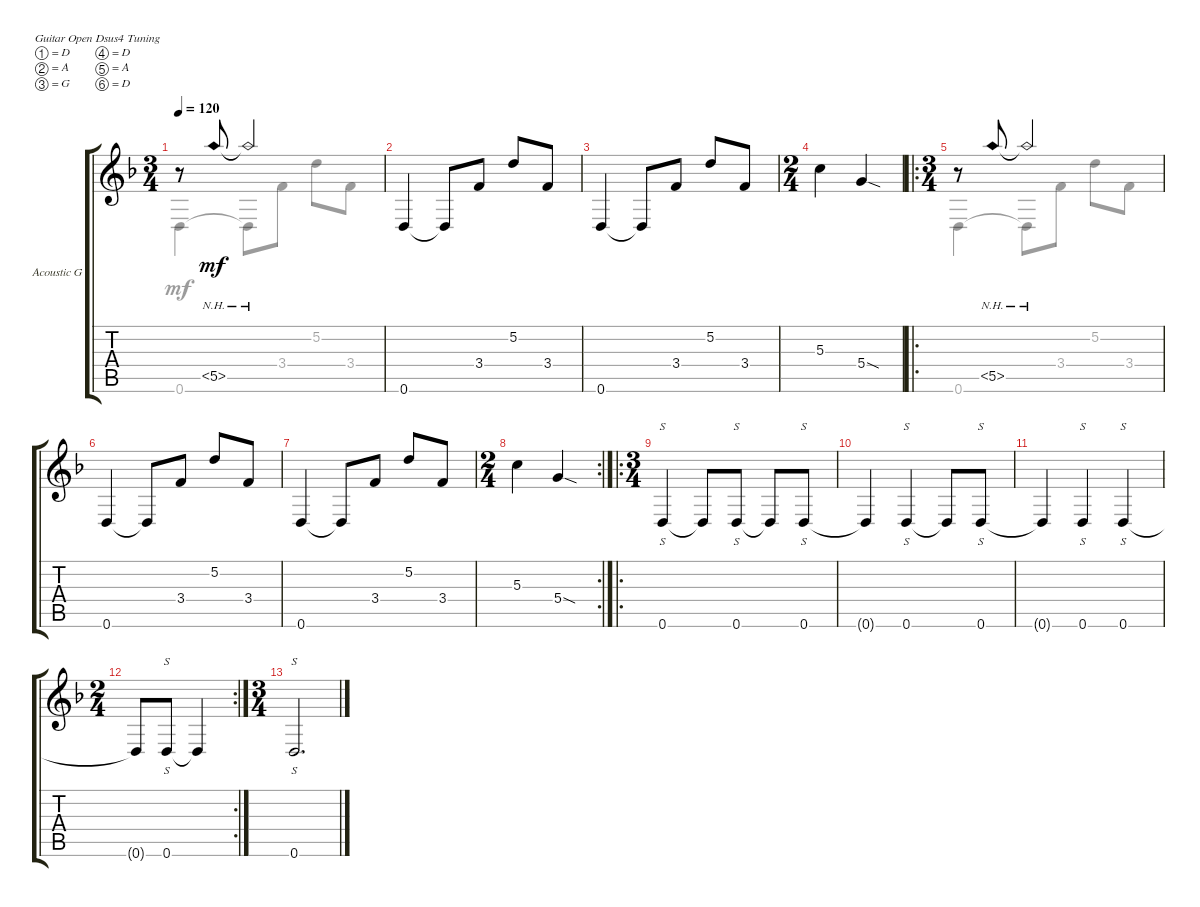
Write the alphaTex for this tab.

\bracketExtendMode groupsimilarinstruments
\firstSystemTrackNameOrientation horizontal
\otherSystemsTrackNameOrientation horizontal
\track ("Acoustic Guitar" "Acoustic G") {instrument acousticgrandpiano}
\staff {score tabs}
\tuning (D4 A3 G3 D3 A2 D2)
\displaytranspose 12
\voice
\ts (3 4)
\tempo 120
\clef g2
\ks dminor
r.8{dy mf} 5.5{nh}.8 5.5{nh t}.2 |
0.6.4 0.6{t}.8 3.4.8 5.2.8 3.4.8 |
0.6.4 0.6{t}.8 3.4.8 5.2.8 3.4.8 |
\ts (2 4)
5.3.4 5.4{sod}.4 |
\ro
\ts (3 4)
r.8 5.5{nh}.8 5.5{nh t}.2 |
0.6.4 0.6{t}.8 3.4.8 5.2.8 3.4.8 |
0.6.4 0.6{t}.8 3.4.8 5.2.8 3.4.8 |
\rc 2
\ts (2 4)
5.3.4 5.4{sod}.4 |
\ro
\ts (3 4)
0.6.4{s} 0.6{t}.8 0.6.8{s} 0.6{t}.8 0.6.8{s} |
0.6{t}.4 0.6.4{s} 0.6{t}.8 0.6.8{s} |
0.6{t}.4 0.6.4{s} 0.6.4{s} |
\rc 2
\ts (2 4)
0.6{t}.8 0.6.8{s} 0.6{t}.4 |
\ts (3 4)
0.6.2{s d}
\voice
\clef g2
\ottava regular
\simile none
\ks dminor
0.6.4{dy mf} 0.6{t}.8 3.4.8 5.2.8 3.4.8 |
|
|
|
0.6.4 0.6{t}.8 3.4.8 5.2.8 3.4.8 |
|
|
|
|
|
|
|
